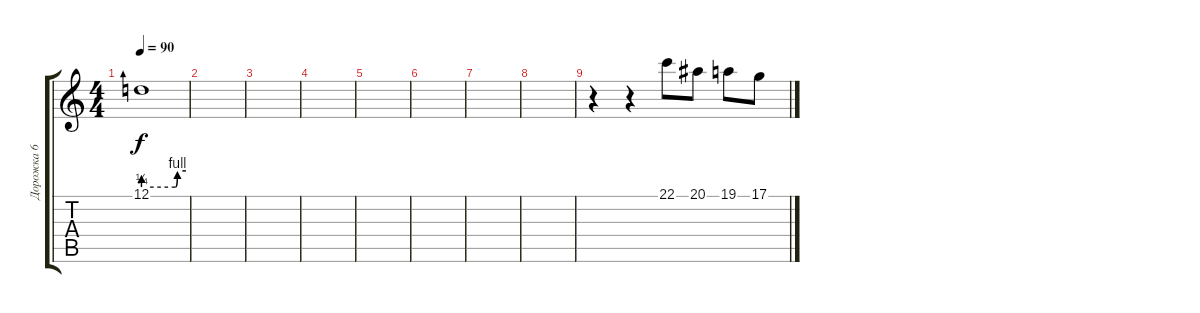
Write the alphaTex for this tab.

\track ("Дорожка 6" "Дорожка 6") {instrument synthvoice}
\staff {score tabs}
\tuning (D4 A3 F3 C3 G2 C2) {hide}
\ts (4 4)
\tempo 90
\clef g2
\ks c
12.1{be (custom 0 1 45 1 48 4 60 4)}.1{dy f} |
|
|
|
|
|
|
|
r.4 r.4 22.1.8 20.1.8 19.1.8 17.1.8
